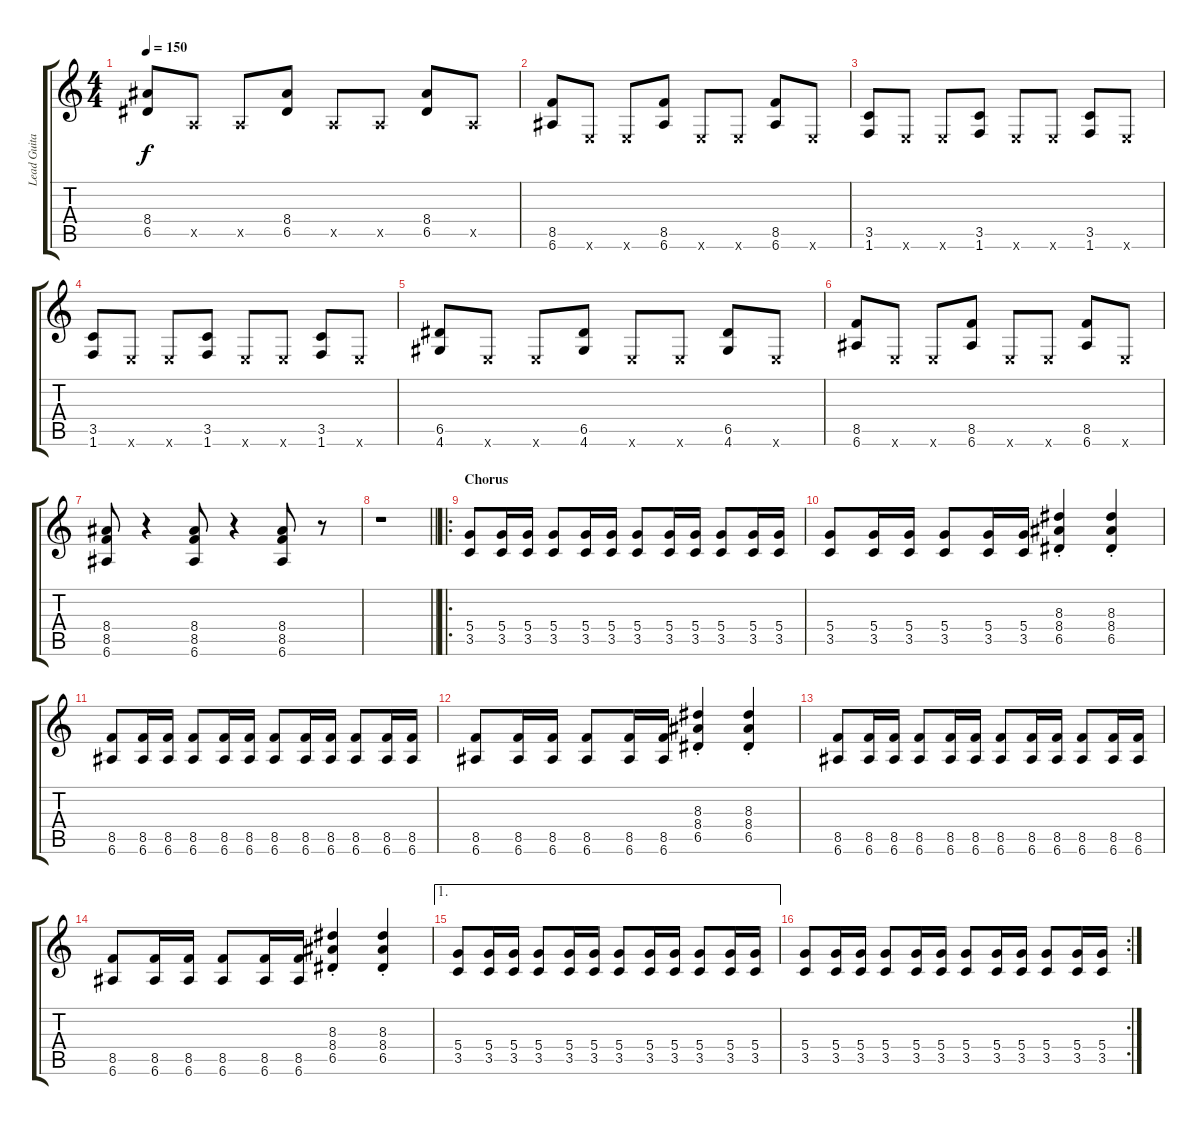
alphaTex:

\track ("Lead Guitar" "Lead Guita") {instrument overdrivenguitar}
\staff {score tabs}
\tuning (E4 B3 G3 D3 A2 E2) {hide}
\ts (4 4)
\tempo 150
\clef g2
\ks c
(8.4 6.5).8{dy f} 0.5{x}.8 0.5{x}.8 (8.4 6.5).8 0.5{x}.8 0.5{x}.8 (8.4 6.5).8 0.5{x}.8 |
(8.5 6.6).8 0.6{x}.8 0.6{x}.8 (8.5 6.6).8 0.6{x}.8 0.6{x}.8 (8.5 6.6).8 0.6{x}.8 |
(3.5 1.6).8 0.6{x}.8 0.6{x}.8 (3.5 1.6).8 0.6{x}.8 0.6{x}.8 (3.5 1.6).8 0.6{x}.8 |
(3.5 1.6).8 0.6{x}.8 0.6{x}.8 (3.5 1.6).8 0.6{x}.8 0.6{x}.8 (3.5 1.6).8 0.6{x}.8 |
(6.5 4.6).8 0.6{x}.8 0.6{x}.8 (6.5 4.6).8 0.6{x}.8 0.6{x}.8 (6.5 4.6).8 0.6{x}.8 |
(8.5 6.6).8 0.6{x}.8 0.6{x}.8 (8.5 6.6).8 0.6{x}.8 0.6{x}.8 (8.5 6.6).8 0.6{x}.8 |
(8.4 8.5 6.6).8 r.4 (8.4 8.5 6.6).8 r.4 (8.4 8.5 6.6).8 r.8 |
\barLineRight lightlight
r.1 |
\ro
\section ("" "Chorus")
(5.4 3.5).8 (5.4 3.5).16 (5.4 3.5).16 (5.4 3.5).8 (5.4 3.5).16 (5.4 3.5).16 (5.4 3.5).8 (5.4 3.5).16 (5.4 3.5).16 (5.4 3.5).8 (5.4 3.5).16 (5.4 3.5).16 |
(5.4 3.5).8 (5.4 3.5).16 (5.4 3.5).16 (5.4 3.5).8 (5.4 3.5).16 (5.4 3.5).16 (8.3{st} 8.4{st} 6.5{st}).4 (8.3{st} 8.4{st} 6.5{st}).4 |
(8.5 6.6).8 (8.5 6.6).16 (8.5 6.6).16 (8.5 6.6).8 (8.5 6.6).16 (8.5 6.6).16 (8.5 6.6).8 (8.5 6.6).16 (8.5 6.6).16 (8.5 6.6).8 (8.5 6.6).16 (8.5 6.6).16 |
(8.5 6.6).8 (8.5 6.6).16 (8.5 6.6).16 (8.5 6.6).8 (8.5 6.6).16 (8.5 6.6).16 (8.3{st} 8.4{st} 6.5{st}).4 (8.3{st} 8.4{st} 6.5{st}).4 |
(8.5 6.6).8 (8.5 6.6).16 (8.5 6.6).16 (8.5 6.6).8 (8.5 6.6).16 (8.5 6.6).16 (8.5 6.6).8 (8.5 6.6).16 (8.5 6.6).16 (8.5 6.6).8 (8.5 6.6).16 (8.5 6.6).16 |
(8.5 6.6).8 (8.5 6.6).16 (8.5 6.6).16 (8.5 6.6).8 (8.5 6.6).16 (8.5 6.6).16 (8.3{st} 8.4{st} 6.5{st}).4 (8.3{st} 8.4{st} 6.5{st}).4 |
\ae 1
(5.4 3.5).8 (5.4 3.5).16 (5.4 3.5).16 (5.4 3.5).8 (5.4 3.5).16 (5.4 3.5).16 (5.4 3.5).8 (5.4 3.5).16 (5.4 3.5).16 (5.4 3.5).8 (5.4 3.5).16 (5.4 3.5).16 |
\rc 2
(5.4 3.5).8 (5.4 3.5).16 (5.4 3.5).16 (5.4 3.5).8 (5.4 3.5).16 (5.4 3.5).16 (5.4 3.5).8 (5.4 3.5).16 (5.4 3.5).16 (5.4 3.5).8 (5.4 3.5).16 (5.4 3.5).16
